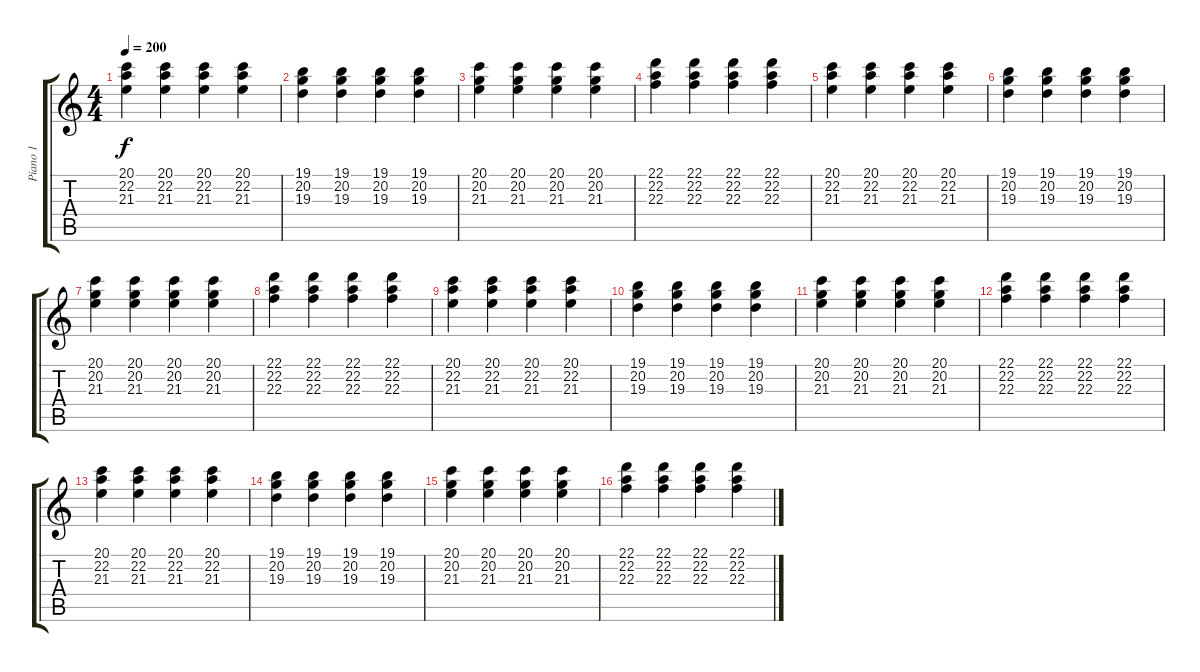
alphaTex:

\track ("Piano 1" "Piano 1") {instrument acousticgrandpiano}
\staff {score tabs}
\tuning (E4 B3 G3 D3 A2 E2) {hide}
\ts (4 4)
\tempo 200
\clef g2
\ks c
(20.1 22.2 21.3).4{dy f} (20.1 22.2 21.3).4 (20.1 22.2 21.3).4 (20.1 22.2 21.3).4 |
(19.1 20.2 19.3).4 (19.1 20.2 19.3).4 (19.1 20.2 19.3).4 (19.1 20.2 19.3).4 |
(20.1 20.2 21.3).4 (20.1 20.2 21.3).4 (20.1 20.2 21.3).4 (20.1 20.2 21.3).4 |
(22.1 22.2 22.3).4 (22.1 22.2 22.3).4 (22.1 22.2 22.3).4 (22.1 22.2 22.3).4 |
(20.1 22.2 21.3).4 (20.1 22.2 21.3).4 (20.1 22.2 21.3).4 (20.1 22.2 21.3).4 |
(19.1 20.2 19.3).4 (19.1 20.2 19.3).4 (19.1 20.2 19.3).4 (19.1 20.2 19.3).4 |
(20.1 20.2 21.3).4 (20.1 20.2 21.3).4 (20.1 20.2 21.3).4 (20.1 20.2 21.3).4 |
(22.1 22.2 22.3).4 (22.1 22.2 22.3).4 (22.1 22.2 22.3).4 (22.1 22.2 22.3).4 |
(20.1 22.2 21.3).4 (20.1 22.2 21.3).4 (20.1 22.2 21.3).4 (20.1 22.2 21.3).4 |
(19.1 20.2 19.3).4 (19.1 20.2 19.3).4 (19.1 20.2 19.3).4 (19.1 20.2 19.3).4 |
(20.1 20.2 21.3).4 (20.1 20.2 21.3).4 (20.1 20.2 21.3).4 (20.1 20.2 21.3).4 |
(22.1 22.2 22.3).4 (22.1 22.2 22.3).4 (22.1 22.2 22.3).4 (22.1 22.2 22.3).4 |
(20.1 22.2 21.3).4 (20.1 22.2 21.3).4 (20.1 22.2 21.3).4 (20.1 22.2 21.3).4 |
(19.1 20.2 19.3).4 (19.1 20.2 19.3).4 (19.1 20.2 19.3).4 (19.1 20.2 19.3).4 |
(20.1 20.2 21.3).4 (20.1 20.2 21.3).4 (20.1 20.2 21.3).4 (20.1 20.2 21.3).4 |
(22.1 22.2 22.3).4 (22.1 22.2 22.3).4 (22.1 22.2 22.3).4 (22.1 22.2 22.3).4
